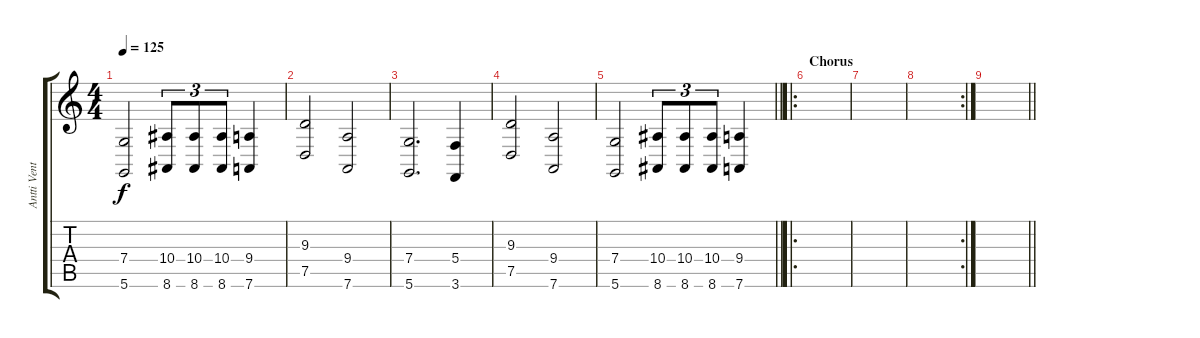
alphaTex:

\track ("Antti Ventola" "Antti Vent") {instrument stringensemble1}
\staff {score tabs}
\tuning (D4 A3 F3 C3 G2 D2) {hide}
\ts (4 4)
\tempo 125
\clef g2
\ks c
(7.4 5.6).2{dy f} (10.4 8.6).8{tu (3 2)} (10.4 8.6).8{tu (3 2)} (10.4 8.6).8{tu (3 2)} (9.4 7.6).4 |
(9.3 7.5).2 (9.4 7.6).2 |
(7.4 5.6).2{d} (5.4 3.6).4 |
(9.3 7.5).2 (9.4 7.6).2 |
\barLineRight lightlight
(7.4 5.6).2 (10.4 8.6).8{tu (3 2)} (10.4 8.6).8{tu (3 2)} (10.4 8.6).8{tu (3 2)} (9.4 7.6).4 |
\ro
\section ("" "Chorus")
|
|
\rc 2
|
\barLineRight lightlight
